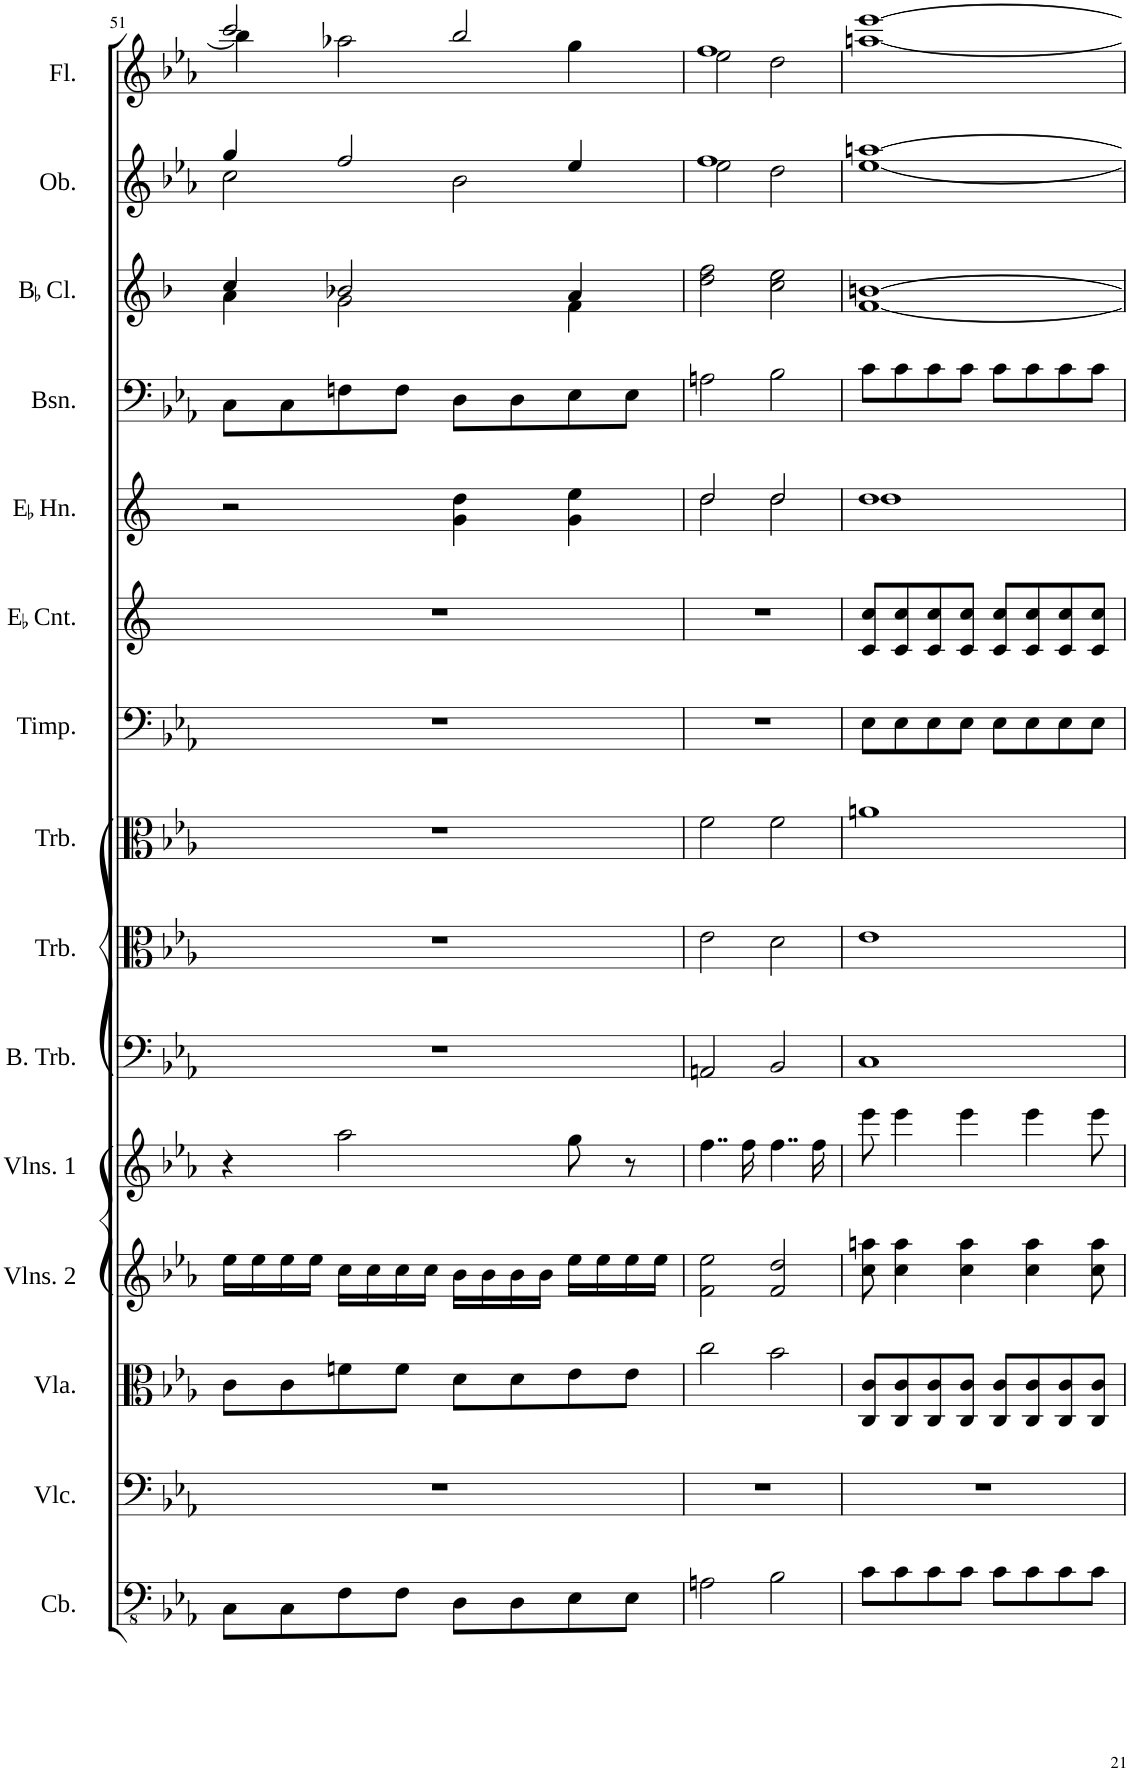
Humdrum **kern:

**kern	**kern	**kern	**kern	**kern	**kern	**kern	**kern	**kern	**kern	**kern	**kern	**kern	**kern	**kern
*part15	*part14	*part13	*part12	*part11	*part10	*part9	*part8	*part7	*part6	*part5	*part4	*part3	*part2	*part1
*staff15	*staff14	*staff13	*staff12	*staff11	*staff10	*staff9	*staff8	*staff7	*staff6	*staff5	*staff4	*staff3	*staff2	*staff1
*I"Double Bass	*I"Violoncello	*I"Viola	*I"Violins 2	*I"Violins 1	*I"Bass Trombone	*I"Trombone	*I"Trombone	*I"Timpani	*I"EaccidentalFlat Cornet	*I"EaccidentalFlat Horn	*I"Bassoon	*I"BaccidentalFlat Clarinet	*I"Oboe	*I"Flute
*	*I'Vlc.	*I'Vla.	*I'Vlns. 2	*I'Vlns. 1	*I'B. Trb.	*I'Trb.	*I'Trb.	*I'Timp.	*I'EaccidentalFlat Cnt.	*I'EaccidentalFlat Hn.	*I'Bsn.	*I'BaccidentalFlat Cl.	*I'Ob.	*I'Fl.
!!LO:PB:g=z
*clefFv4	*clefF4	*clefC3	*clefG2	*clefG2	*clefF4	*clefC3	*clefC3	*clefF4	*clefG2	*clefG2	*clefF4	*clefG2	*clefG2	*clefG2
*Trd7c12	*	*	*	*	*	*	*	*	*Trd-2c-3	*Trd5c9	*	*Trd1c2	*	*
*k[b-e-a-]	*k[b-e-a-]	*k[b-e-a-]	*k[b-e-a-]	*k[b-e-a-]	*k[b-e-a-]	*k[b-e-a-]	*k[b-e-a-]	*k[b-e-a-]	*k[]	*k[]	*k[b-e-a-]	*k[b-]	*k[b-e-a-]	*k[b-e-a-]
*M4/4	*M4/4	*M4/4	*M4/4	*M4/4	*M4/4	*M4/4	*M4/4	*M4/4	*M4/4	*M4/4	*M4/4	*M4/4	*M4/4	*M4/4
*met(c|)	*met(c|)	*met(c|)	*met(c|)	*met(c|)	*met(c|)	*met(c|)	*met(c|)	*met(c|)	*met(c|)	*met(c|)	*met(c|)	*met(c|)	*met(c|)	*met(c|)
=51	=51	=51	=51	=51	=51	=51	=51	=51	=51	=51	=51	=51	=51	=51
*	*	*	*	*	*	*	*	*	*	*	*	*^	*^	*^
8CC\L	1r	8c\L	16ee-\LL	4r	1r	1r	1r	1r	1r	2r	8C\L	4cc/	4a\	4gg/	2cc\	2ccc/	4bb-\]
.	.	.	16ee-\	.	.	.	.	.	.	.	.	.	.	.	.	.	.
8CC\	.	8c\	16ee-\	.	.	.	.	.	.	.	8C\	.	.	.	.	.	.
.	.	.	16ee-\JJ	.	.	.	.	.	.	.	.	.	.	.	.	.	.
8FF\	.	8fn\	16cc\LL	2aa-\	.	.	.	.	.	.	8Fn\	2b-X/	2g\	2ff/	.	.	2aa-X\
.	.	.	16cc\	.	.	.	.	.	.	.	.	.	.	.	.	.	.
8FF\J	.	8f\J	16cc\	.	.	.	.	.	.	.	8F\J	.	.	.	.	.	.
.	.	.	16cc\JJ	.	.	.	.	.	.	.	.	.	.	.	.	.	.
8DD\L	.	8d\L	16b-\LL	.	.	.	.	.	.	4g\ 4dd\	8D\L	.	.	.	2b-\	2bb-/	.
.	.	.	16b-\	.	.	.	.	.	.	.	.	.	.	.	.	.	.
8DD\	.	8d\	16b-\	.	.	.	.	.	.	.	8D\	.	.	.	.	.	.
.	.	.	16b-\JJ	.	.	.	.	.	.	.	.	.	.	.	.	.	.
8EE-\	.	8e-\	16ee-\LL	8gg\	.	.	.	.	.	4g\ 4ee\	8E-\	4a/	4f\	4ee-/	.	.	4gg\
.	.	.	16ee-\	.	.	.	.	.	.	.	.	.	.	.	.	.	.
8EE-\J	.	8e-\J	16ee-\	8r	.	.	.	.	.	.	8E-\J	.	.	.	.	.	.
.	.	.	16ee-\JJ	.	.	.	.	.	.	.	.	.	.	.	.	.	.
*	*	*	*	*	*	*	*	*	*	*	*	*v	*v	*	*	*	*
=52	=52	=52	=52	=52	=52	=52	=52	=52	=52	=52	=52	=52	=52	=52	=52	=52
*	*	*	*	*	*	*	*	*	*	*^	*	*	*	*	*	*
2AAn\	1r	2cc\	2f\ 2ee-\	4..ff\	2AAn/	2e-\	2f\	1r	1r	2dd/	2dd\	2An\	2dd\ 2ff\	1ff	2ee-\	1ff	2ee-\
.	.	.	.	16ff\	.	.	.	.	.	.	.	.	.	.	.	.	.
2BB-\	.	2b-\	2f/ 2dd/	4..ff\	2BB-/	2d\	2f\	.	.	2dd/	2dd\	2B-\	2cc\ 2ee\	.	2dd\	.	2dd\
.	.	.	.	16ff\	.	.	.	.	.	.	.	.	.	.	.	.	.
*	*	*	*	*	*	*	*	*	*	*	*	*	*	*v	*v	*	*
*	*	*	*	*	*	*	*	*	*	*	*	*	*	*	*v	*v
=53	=53	=53	=53	=53	=53	=53	=53	=53	=53	=53	=53	=53	=53	=53	=53
8C\L	1r	8C/ 8c/L	8cc\ 8aan\	8eee-\	1C	1e-	1an	8E-\L	8c/ 8cc/L	1dd	1dd	8c\L	[1f [1bn	[1ee- [1aan	[1aan [1eee-
8C\	.	8C/ 8c/	4cc\ 4aa\	4eee-\	.	.	.	8E-\	8c/ 8cc/	.	.	8c\	.	.	.
8C\	.	8C/ 8c/	.	.	.	.	.	8E-\	8c/ 8cc/	.	.	8c\	.	.	.
8C\J	.	8C/ 8c/J	4cc\ 4aa\	4eee-\	.	.	.	8E-\J	8c/ 8cc/J	.	.	8c\J	.	.	.
8C\L	.	8C/ 8c/L	.	.	.	.	.	8E-\L	8c/ 8cc/L	.	.	8c\L	.	.	.
8C\	.	8C/ 8c/	4cc\ 4aa\	4eee-\	.	.	.	8E-\	8c/ 8cc/	.	.	8c\	.	.	.
8C\	.	8C/ 8c/	.	.	.	.	.	8E-\	8c/ 8cc/	.	.	8c\	.	.	.
8C\J	.	8C/ 8c/J	8cc\ 8aa\	8eee-\	.	.	.	8E-\J	8c/ 8cc/J	.	.	8c\J	.	.	.
*	*	*	*	*	*	*	*	*	*	*v	*v	*	*	*	*
=	=	=	=	=	=	=	=	=	=	=	=	=	=	=
*-	*-	*-	*-	*-	*-	*-	*-	*-	*-	*-	*-	*-	*-	*-
